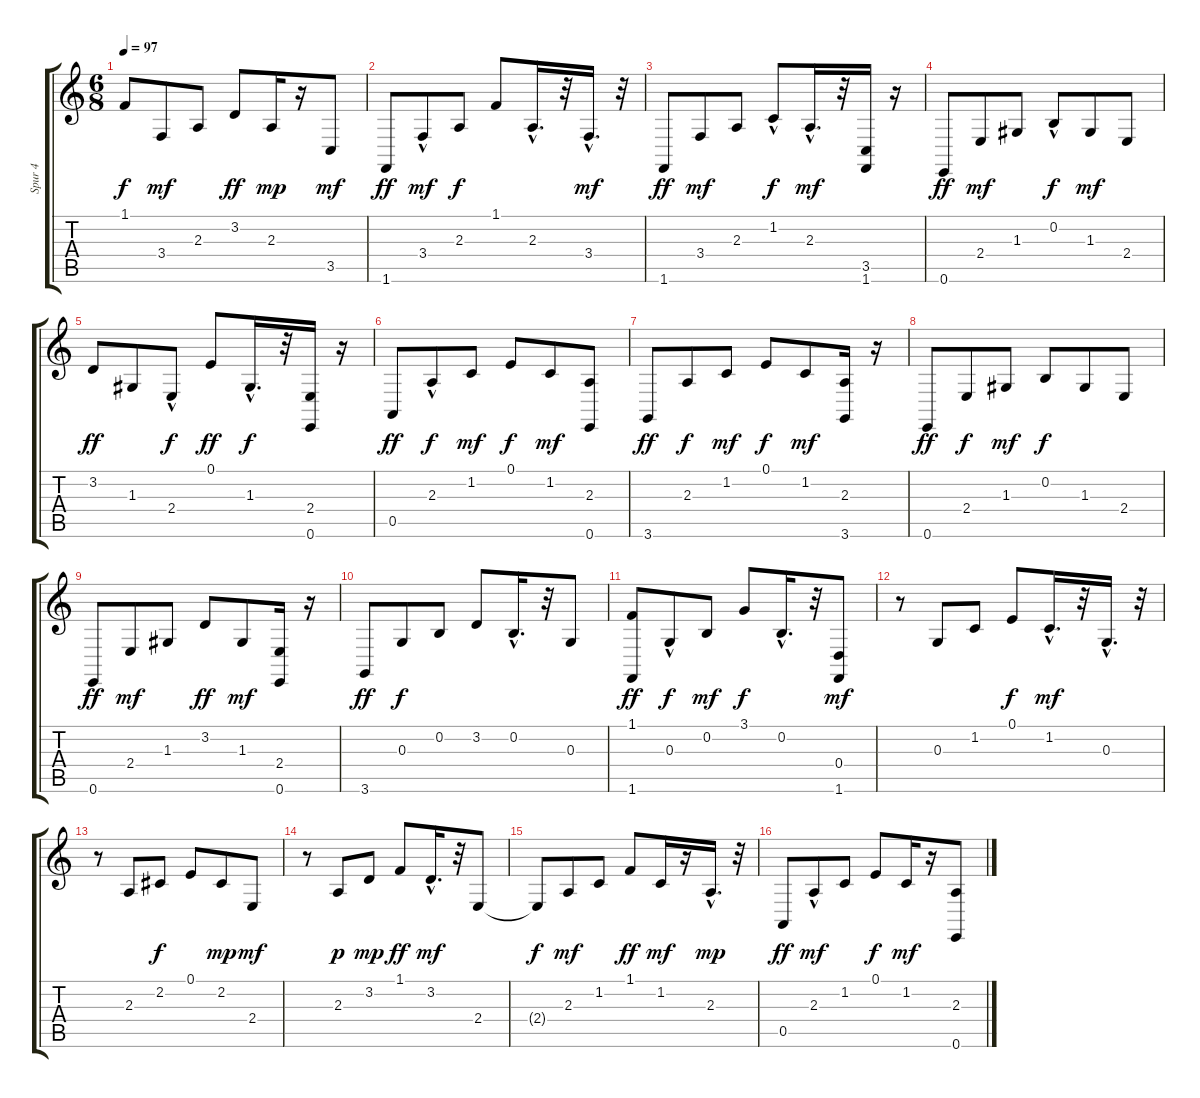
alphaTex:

\track ("Spur 4" "Spur 4") {instrument electricpiano1}
\staff {score tabs}
\tuning (E4 B3 G3 D3 A2 E2) {hide}
\ts (6 8)
\tempo 97
\clef g2
\ks c
1.1.8{dy f} 3.4.8{dy mf} 2.3.8 3.2.8{dy ff} 2.3.16{dy mp} r.16 3.5.8{dy mf} |
1.6.8{dy ff} 3.4{hac}.8{dy mf} 2.3.8{dy f} 1.1.8 2.3{hac}.16{d} r.32 3.4{hac}.16{d dy mf} r.32 |
1.6.8{dy ff} 3.4.8{dy mf} 2.3.8 1.2{hac}.8{dy f} 2.3{hac}.16{d dy mf} r.32 (3.5 1.6).16 r.16 |
0.6.8{dy ff} 2.4.8{dy mf} 1.3.8 0.2{hac}.8{dy f} 1.3.8{dy mf} 2.4.8 |
3.2.8{dy ff} 1.3.8 2.4{hac}.8{dy f} 0.1.8{dy ff} 1.3{hac}.16{d dy f} r.32 (2.4 0.6).16 r.16 |
0.5.8{dy ff} 2.3{hac}.8{dy f} 1.2.8{dy mf} 0.1.8{dy f} 1.2.8{dy mf} (2.3 0.6).8 |
3.6.8{dy ff} 2.3.8{dy f} 1.2.8{dy mf} 0.1.8{dy f} 1.2.8{dy mf} (2.3 3.6).16 r.16 |
0.6.8{dy ff} 2.4.8{dy f} 1.3.8{dy mf} 0.2.8{dy f} 1.3.8 2.4.8 |
0.6.8{dy ff} 2.4.8{dy mf} 1.3.8 3.2.8{dy ff} 1.3.8{dy mf} (2.4 0.6).16 r.16 |
3.6.8{dy ff} 0.3.8{dy f} 0.2.8 3.2.8 0.2{hac}.16{d} r.32 0.3.8 |
(1.1 1.6).8{dy ff} 0.3{hac}.8{dy f} 0.2.8{dy mf} 3.1.8{dy f} 0.2{hac}.16{d} r.32 (0.4 1.6).8{dy mf} |
r.8 0.3.8 1.2.8 0.1.8{dy f} 1.2{hac}.16{d dy mf} r.32 0.3{hac}.16{d} r.32 |
r.8 2.3.8 2.2.8{dy f} 0.1.8 2.2.8{dy mp} 2.4.8{dy mf} |
r.8 2.3.8{dy p} 3.2.8{dy mp} 1.1.8{dy ff} 3.2{hac}.16{d dy mf} r.32 2.4.8 |
2.4{t}.8{dy f} 2.3.8{dy mf} 1.2.8 1.1.8{dy ff} 1.2.16{dy mf} r.16 2.3{hac}.16{d dy mp} r.32 |
0.5.8{dy ff} 2.3{hac}.8{dy mf} 1.2.8 0.1.8{dy f} 1.2.16{dy mf} r.16 (2.3 0.6).8
